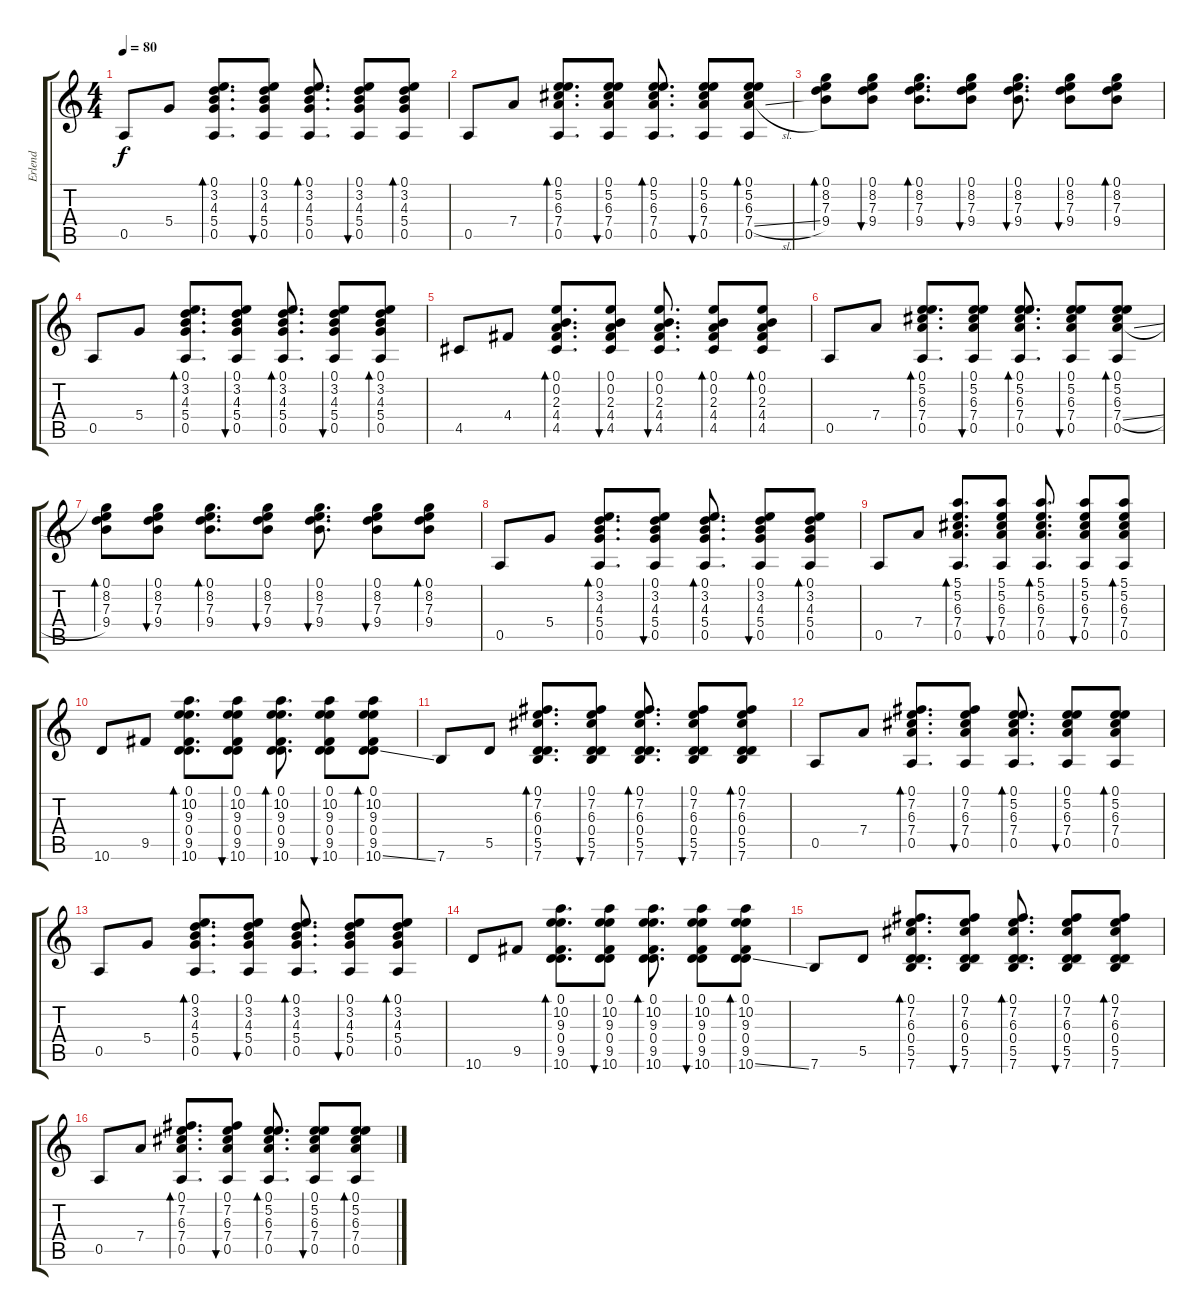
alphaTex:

\track ("Erlend" "Erlend") {instrument acousticguitarsteel}
\staff {score tabs}
\tuning (E4 B3 G3 D3 A2 E2) {hide}
\ts (4 4)
\tempo 80
\clef g2
\ks c
0.5.8{dy f} 5.4.8 (0.1 3.2 4.3 5.4 0.5).8{d bd 60} (0.1 3.2 4.3 5.4 0.5).8{bu 60} (0.1 3.2 4.3 5.4 0.5).8{d bd 60} (0.1 3.2 4.3 5.4 0.5).8{bu 60} (0.1 3.2 4.3 5.4 0.5).8{bd 60} |
0.5.8 7.4.8 (0.1 5.2 6.3 7.4 0.5).8{d bd 60} (0.1 5.2 6.3 7.4 0.5).8{bu 60} (0.1 5.2 6.3 7.4 0.5).8{d bd 60} (0.1 5.2 6.3 7.4 0.5).8{bu 60} (0.1 5.2 6.3 7.4{sl} 0.5).8{bd 60} |
(0.1 8.2 7.3 9.4).8{bd 60} (0.1 8.2 7.3 9.4).8{bu 60} (0.1 8.2 7.3 9.4).8{d bd 60} (0.1 8.2 7.3 9.4).8{bu 60} (0.1 8.2 7.3 9.4).8{d bu 60} (0.1 8.2 7.3 9.4).8{bu 60} (0.1 8.2 7.3 9.4).8{bd 60} |
0.5.8 5.4.8 (0.1 3.2 4.3 5.4 0.5).8{d bd 60} (0.1 3.2 4.3 5.4 0.5).8{bu 60} (0.1 3.2 4.3 5.4 0.5).8{d bd 60} (0.1 3.2 4.3 5.4 0.5).8{bu 60} (0.1 3.2 4.3 5.4 0.5).8{bd 60} |
4.5.8 4.4.8 (0.1 0.2 2.3 4.4 4.5).8{d bd 60} (0.1 0.2 2.3 4.4 4.5).8{bu 60} (0.1 0.2 2.3 4.4 4.5).8{d bu 60} (0.1 0.2 2.3 4.4 4.5).8{bd 60} (0.1 0.2 2.3 4.4 4.5).8{bd 60} |
0.5.8 7.4.8 (0.1 5.2 6.3 7.4 0.5).8{d bd 60} (0.1 5.2 6.3 7.4 0.5).8{bu 60} (0.1 5.2 6.3 7.4 0.5).8{d bd 60} (0.1 5.2 6.3 7.4 0.5).8{bu 60} (0.1 5.2 6.3 7.4{sl} 0.5).8{bd 60} |
(0.1 8.2 7.3 9.4).8{bd 60} (0.1 8.2 7.3 9.4).8{bu 60} (0.1 8.2 7.3 9.4).8{d bd 60} (0.1 8.2 7.3 9.4).8{bu 60} (0.1 8.2 7.3 9.4).8{d bu 60} (0.1 8.2 7.3 9.4).8{bu 60} (0.1 8.2 7.3 9.4).8{bd 60} |
0.5.8 5.4.8 (0.1 3.2 4.3 5.4 0.5).8{d bd 60} (0.1 3.2 4.3 5.4 0.5).8{bu 60} (0.1 3.2 4.3 5.4 0.5).8{d bd 60} (0.1 3.2 4.3 5.4 0.5).8{bu 60} (0.1 3.2 4.3 5.4 0.5).8{bd 60} |
0.5.8 7.4.8 (5.1 5.2 6.3 7.4 0.5).8{d bd 60} (5.1 5.2 6.3 7.4 0.5).8{bu 60} (5.1 5.2 6.3 7.4 0.5).8{d bd 60} (5.1 5.2 6.3 7.4 0.5).8{bu 60} (5.1 5.2 6.3 7.4 0.5).8{bd 60} |
10.6.8 9.5.8 (0.1 10.2 9.3 0.4 9.5 10.6).8{d bd 60} (0.1 10.2 9.3 0.4 9.5 10.6).8{bu 60} (0.1 10.2 9.3 0.4 9.5 10.6).8{d bd 60} (0.1 10.2 9.3 0.4 9.5 10.6).8{bu 60} (0.1 10.2 9.3 0.4 9.5 10.6{ss}).8{bd 60} |
7.6.8 5.5.8 (0.1 7.2 6.3 0.4 5.5 7.6).8{d bd 60} (0.1 7.2 6.3 0.4 5.5 7.6).8{bu 60} (0.1 7.2 6.3 0.4 5.5 7.6).8{d bd 60} (0.1 7.2 6.3 0.4 5.5 7.6).8{bu 60} (0.1 7.2 6.3 0.4 5.5 7.6).8{bd 60} |
0.5.8 7.4.8 (0.1 7.2 6.3 7.4 0.5).8{d bd 60} (0.1 7.2 6.3 7.4 0.5).8{bu 60} (0.1 5.2 6.3 7.4 0.5).8{d bd 60} (0.1 5.2 6.3 7.4 0.5).8{bu 60} (0.1 5.2 6.3 7.4 0.5).8{bd 60} |
0.5.8 5.4.8 (0.1 3.2 4.3 5.4 0.5).8{d bd 60} (0.1 3.2 4.3 5.4 0.5).8{bu 60} (0.1 3.2 4.3 5.4 0.5).8{d bd 60} (0.1 3.2 4.3 5.4 0.5).8{bu 60} (0.1 3.2 4.3 5.4 0.5).8{bd 60} |
10.6.8 9.5.8 (0.1 10.2 9.3 0.4 9.5 10.6).8{d bd 60} (0.1 10.2 9.3 0.4 9.5 10.6).8{bu 60} (0.1 10.2 9.3 0.4 9.5 10.6).8{d bd 60} (0.1 10.2 9.3 0.4 9.5 10.6).8{bu 60} (0.1 10.2 9.3 0.4 9.5 10.6{ss}).8{bd 60} |
7.6.8 5.5.8 (0.1 7.2 6.3 0.4 5.5 7.6).8{d bd 60} (0.1 7.2 6.3 0.4 5.5 7.6).8{bu 60} (0.1 7.2 6.3 0.4 5.5 7.6).8{d bd 60} (0.1 7.2 6.3 0.4 5.5 7.6).8{bu 60} (0.1 7.2 6.3 0.4 5.5 7.6).8{bd 60} |
0.5.8 7.4.8 (0.1 7.2 6.3 7.4 0.5).8{d bd 60} (0.1 7.2 6.3 7.4 0.5).8{bu 60} (0.1 5.2 6.3 7.4 0.5).8{d bd 60} (0.1 5.2 6.3 7.4 0.5).8{bu 60} (0.1 5.2 6.3 7.4 0.5).8{bd 60}
